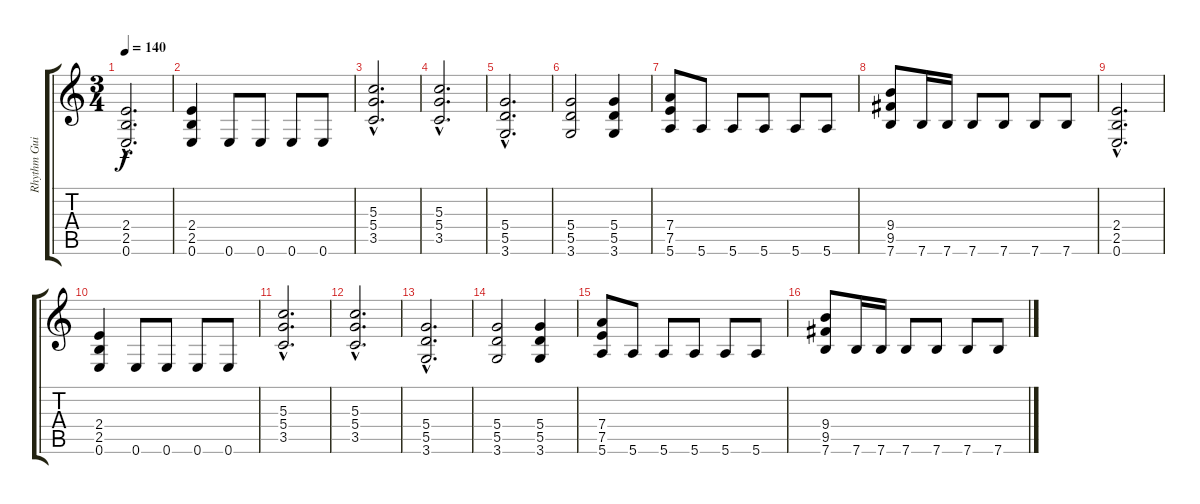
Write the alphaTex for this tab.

\track ("Rhythm Guitar 1" "Rhythm Gui") {instrument distortionguitar}
\staff {score tabs}
\tuning (E4 B3 G3 D3 A2 E2) {hide}
\ts (3 4)
\section ("" "")
\tempo 140
\clef g2
\ks c
(2.4{hac} 2.5{hac} 0.6{hac}).2{d dy f} |
(2.4 2.5 0.6).4 0.6.8 0.6.8 0.6.8 0.6.8 |
(5.3{hac} 5.4{hac} 3.5{hac}).2{d} |
(5.3{hac} 5.4{hac} 3.5{hac}).2{d} |
(5.4{hac} 5.5{hac} 3.6{hac}).2{d} |
(5.4 5.5 3.6).2 (5.4 5.5 3.6).4 |
(7.4 7.5 5.6).8 5.6.8 5.6.8 5.6.8 5.6.8 5.6.8 |
(9.4 9.5 7.6).8 7.6.16 7.6.16 7.6.8 7.6.8 7.6.8 7.6.8 |
\section ("" "")
(2.4{hac} 2.5{hac} 0.6{hac}).2{d} |
(2.4 2.5 0.6).4 0.6.8 0.6.8 0.6.8 0.6.8 |
(5.3{hac} 5.4{hac} 3.5{hac}).2{d} |
(5.3{hac} 5.4{hac} 3.5{hac}).2{d} |
(5.4{hac} 5.5{hac} 3.6{hac}).2{d} |
(5.4 5.5 3.6).2 (5.4 5.5 3.6).4 |
(7.4 7.5 5.6).8 5.6.8 5.6.8 5.6.8 5.6.8 5.6.8 |
(9.4 9.5 7.6).8 7.6.16 7.6.16 7.6.8 7.6.8 7.6.8 7.6.8
